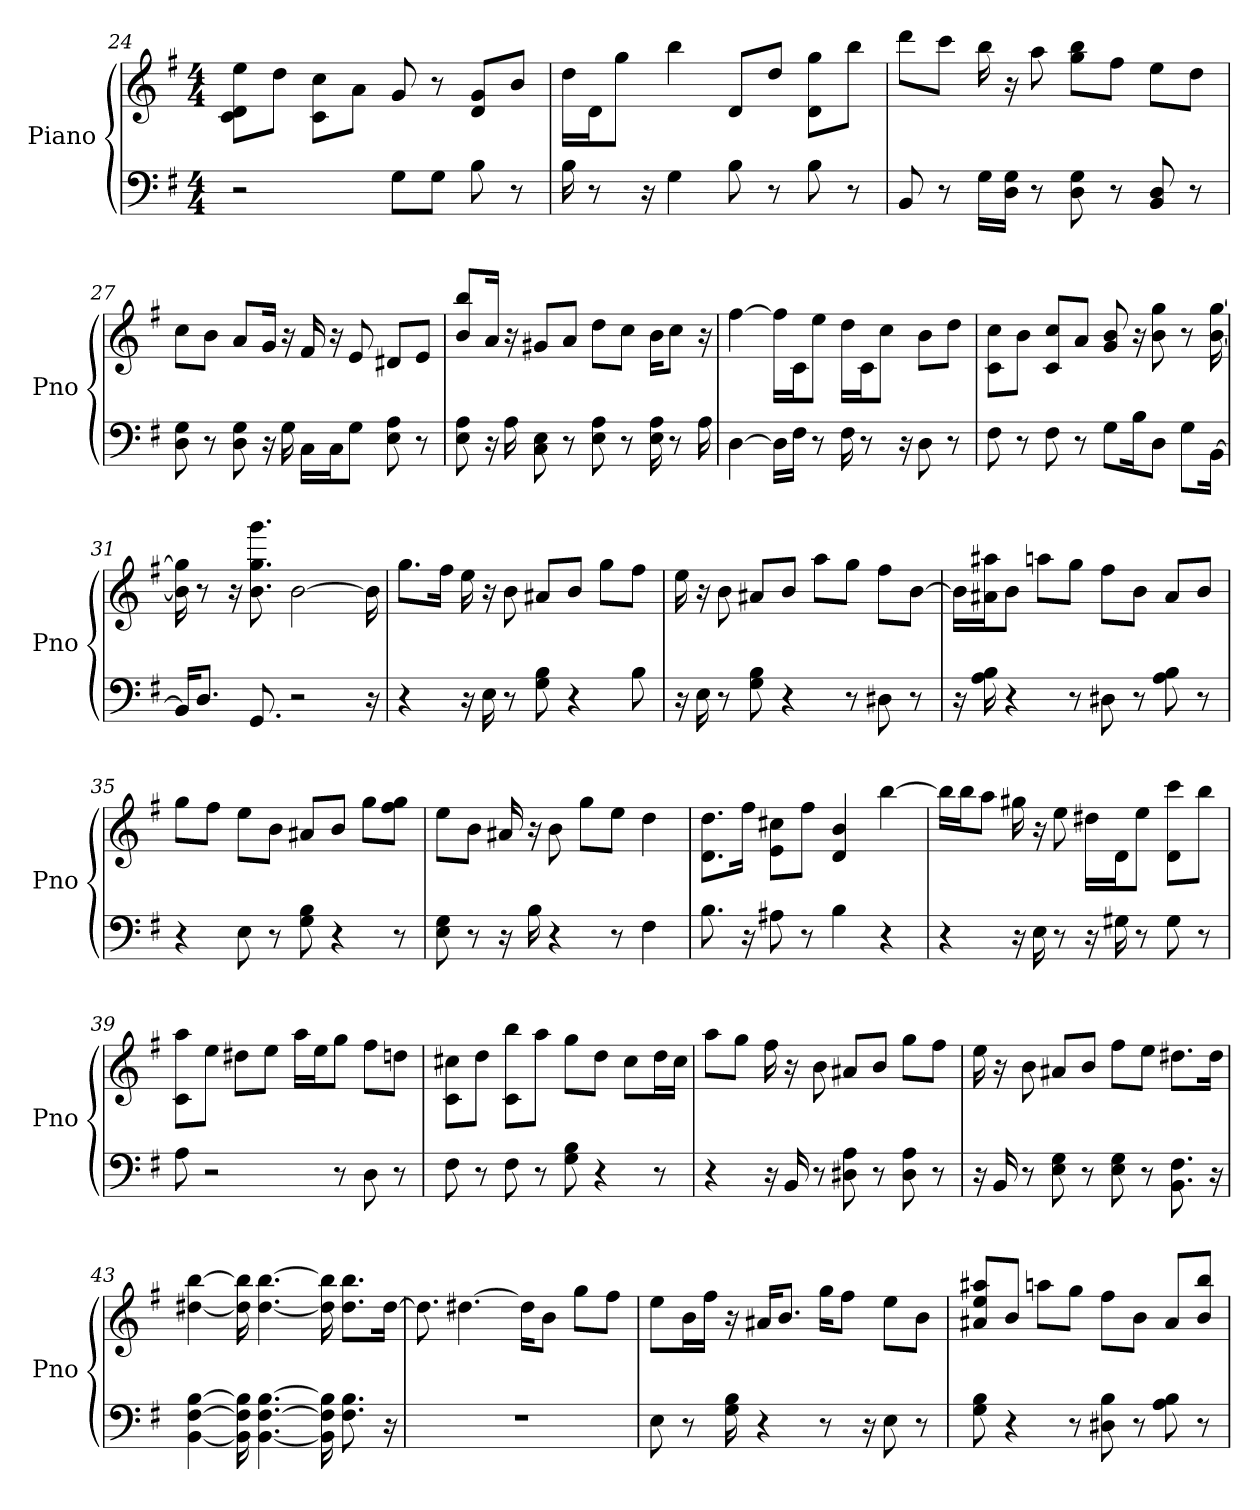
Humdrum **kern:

**kern	**kern
*part1	*part1
*staff2	*staff1
*I"Piano	*
*I'Pno	*
*clefF4	*clefG2
*k[f#]	*k[f#]
*G:	*G:
*M4/4	*M4/4
=24	=24
2r	8ee\ 8d\ 8c\L
.	8dd\J
.	8cc\ 8c\L
.	8a\J
8G\L	8g
8G\J	8r
8B	8g/ 8d/L
8r	8b/J
=25	=25
16B	16dd\LL
8r	16d\J
.	8gg\J
16r	.
4G	4bb
8B	8d/L
8r	8dd/J
8B	8d\ 8gg\L
8r	8bb\J
=26	=26
8BB	8ddd\L
8r	8ccc\J
16G\LL	16bb
16G\ 16D\JJ	16r
8r	8aa
8G 8D	8bb\ 8gg\L
8r	8ff#\J
8BB 8D	8ee\L
8r	8dd\J
=27	=27
8D 8G	8cc\L
8r	8b\J
8G 8D	8a/L
16r	16g/Jk
16G	16r
16C\LL	16f#
16C\J	16r
8G\J	8e
8A 8E	8d#/L
8r	8e/J
=28	=28
8E 8A	8b/ 8bb/L
16r	16a/Jk
16A	16r
8E 8C	8g#/L
8r	8a/J
8A 8E	8dd\L
8r	8cc\J
16E 16A	16b\KL
8r	8cc\J
16A	16r
=29	=29
[4D	[4ff#
16D\LL]	16ff#\LL]
16F#\JJ	16c\J
8r	8ee\J
16F#	16dd\LL
8r	16c\J
.	8cc\J
16r	.
8D	8b\L
8r	8dd\J
=30	=30
8F#	8cc\ 8c\L
8r	8b\J
8F#	8c/ 8cc/L
8r	8a/J
8G\L	8b 8g
16B\K	16r
8D\J	8b 8gg
8G\L	8r
[16BB\Jk	[16b [16gg
=31	=31
16BB/KL]	16b] 16gg]
8.D/J	8r
.	16r
8.GG	8.ggg 8.b 8.gg
2r	[2b
16r	16b]
=32	=32
4r	8.gg\L
.	16ff#\Jk
16r	16ee
16E	16r
8r	8b
8B 8G	8a#/L
4r	8b/J
.	8gg\L
8B	8ff#\J
=33	=33
16r	16ee
16E	16r
8r	8b
8G 8B	8a#/L
4r	8b/J
.	8aa\L
8r	8gg\J
8D#	8ff#\L
8r	[8b\J
=34	=34
16r	16b\LL]
16A 16B	16a#\ 16aa#\J
4r	8b\J
.	8aa\L
8r	8gg\J
8D#	8ff#\L
8r	8b\J
8A 8B	8a#/L
8r	8b/J
=35	=35
4r	8gg\L
.	8ff#\J
8E	8ee\L
8r	8b\J
8G 8B	8a#/L
4r	8b/J
.	8gg\L
8r	8gg\ 8ff#\J
=36	=36
8E 8G	8ee\L
8r	8b\J
16r	16a#
16B	16r
4r	8b
.	8gg\L
8r	8ee\J
4F#	4dd
=37	=37
8.B	8.dd\ 8.d\L
16r	16ff#\Jk
8A#	8e\ 8cc#\L
8r	8ff#\J
4B	4b 4d
4r	[4bb
=38	=38
4r	16bb\LL]
.	16bb\J
.	8aa\J
16r	16gg#
16E	16r
8r	8ee
16r	16dd#\LL
16G#	16d\J
8r	8ee\J
8G#	8ccc\ 8d\L
8r	8bb\J
=39	=39
8A	8aa\ 8c\L
2r	8ee\J
.	8dd#\L
.	8ee\J
.	16aa\LL
.	16ee\J
8r	8gg\J
8D	8ff#\L
8r	8dd\J
=40	=40
8F#	8cc#\ 8c\L
8r	8dd\J
8F#	8bb\ 8c\L
8r	8aa\J
8G 8B	8gg\L
4r	8dd\J
.	8cc#\L
8r	16dd\L
.	16cc#\JJ
=41	=41
4r	8aa\L
.	8gg\J
16r	16ff#
16BB	16r
8r	8b
8A 8D#	8a#/L
8r	8b/J
8D# 8A	8gg\L
8r	8ff#\J
=42	=42
16r	16ee
16BB	16r
8r	8b
8E 8G	8a#/L
8r	8b/J
8G 8E	8ff#\L
8r	8ee\J
8.BB 8.F#	8.dd#\L
16r	16dd#\Jk
=43	=43
[4BB [4B [4F#	[4bb [4dd#
16BB] 16B] 16F#]	16bb] 16dd#]
[4.B [4.BB [4.F#	[4.dd# [4.bb
16B] 16BB] 16F#]	16dd#] 16bb]
8.F# 8.B	8.bb\ 8.dd#\L
16r	[16dd#\Jk
=44	=44
1r	8.dd#]
.	[4.dd#
.	16dd#\KL]
.	8b\J
.	8gg\L
.	8ff#\J
=45	=45
8E	8ee\L
8r	16b\L
.	16ff#\JJ
16B 16G	16r
4r	16a#/KL
.	8.b/J
8r	16gg\KL
.	8ff#\J
16r	.
8E	8ee\L
8r	8b\J
=46	=46
8G 8B	8a#/ 8ee/ 8aa#/L
4r	8b/J
.	8aa\L
8r	8gg\J
8B 8D#	8ff#\L
8r	8b\J
8B 8A	8a#/L
8r	8bb/ 8b/J
=	=
*-	*-
